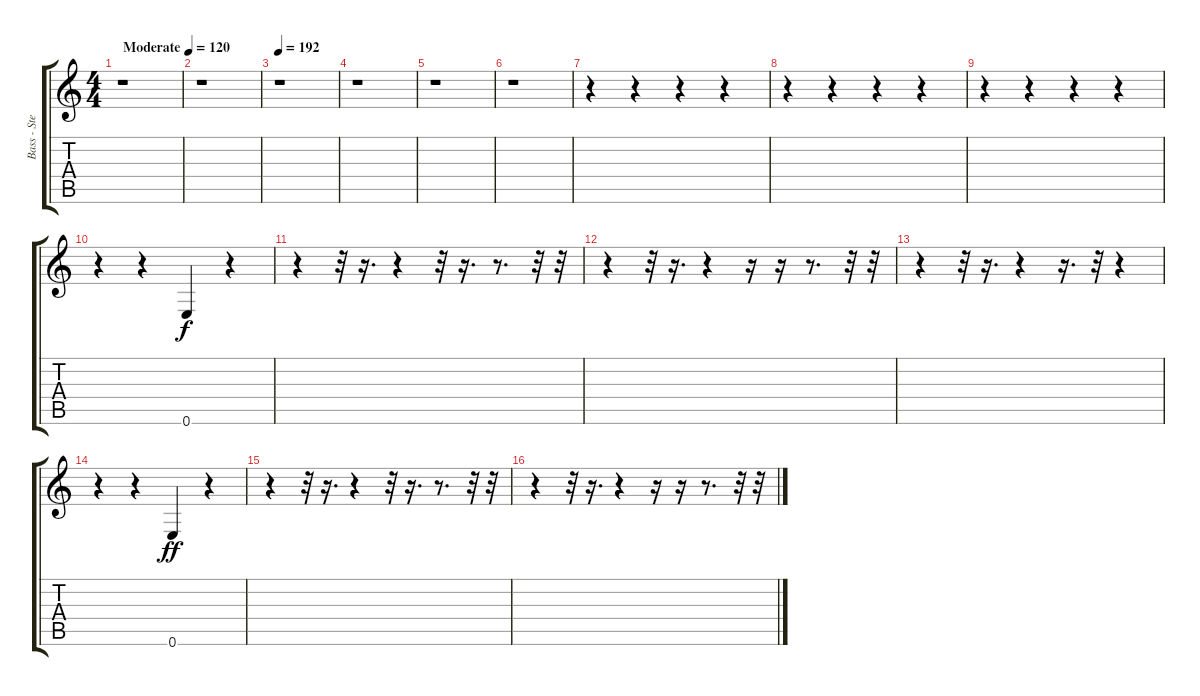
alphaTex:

\track ("Bass - Ste" "Bass - Ste") {instrument electricbassfinger}
\staff {score tabs}
\tuning (E4 B3 G3 D3 A2 E2) {hide}
\ts (4 4)
\tempo (120 "Moderate")
\clef g2
\ks c
r.1{dy f instrument electricbassfinger} |
r.1 |
\tempo 192
r.1 |
r.1 |
r.1 |
r.1 |
r.4 r.4 r.4 r.4 |
r.4 r.4 r.4 r.4 |
r.4 r.4 r.4 r.4 |
r.4 r.4 0.6.4 r.4 |
r.4 r.32 r.16{d} r.4 r.32 r.16{d} r.8{d} r.32 r.32 |
r.4 r.32 r.16{d} r.4 r.16 r.16 r.8{d} r.32 r.32 |
r.4 r.32 r.16{d} r.4 r.16{d} r.32 r.4 |
r.4 r.4 0.6.4{dy ff} r.4 |
r.4 r.32 r.16{d} r.4 r.32 r.16{d} r.8{d} r.32 r.32 |
r.4 r.32 r.16{d} r.4 r.16 r.16 r.8{d} r.32 r.32
